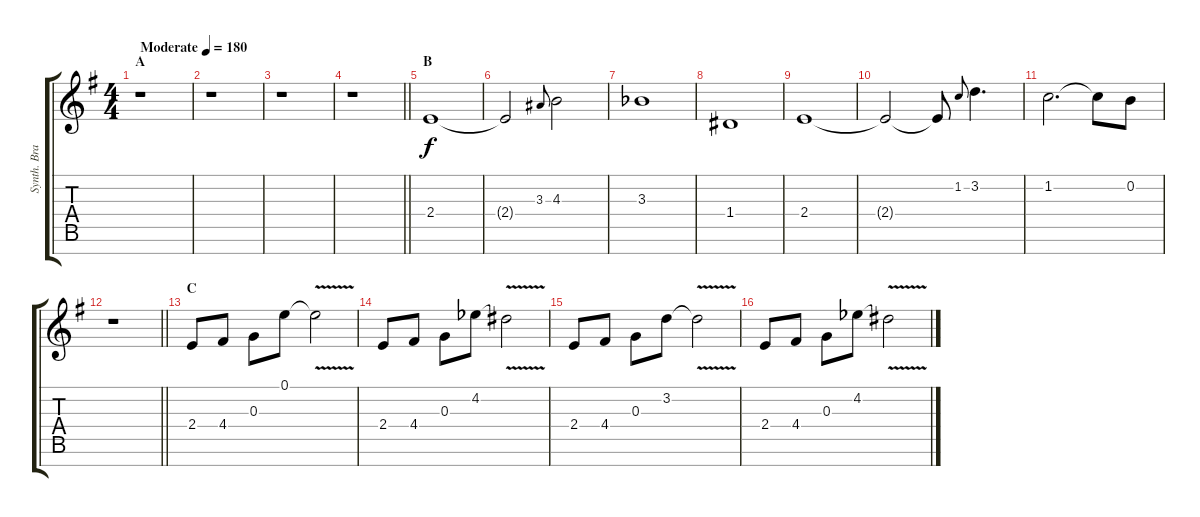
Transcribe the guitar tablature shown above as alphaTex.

\track ("Synth. Brass" "Synth. Bra") {instrument synthbrass1}
\staff {score tabs}
\tuning (E5 B4 G4 D4 A3 E3 B2) {hide}
\ts (4 4)
\section ("" "A")
\tempo (180 "Moderate")
\clef g2
\ks g
r.1{dy f instrument synthbrass1} |
r.1 |
r.1 |
\barLineRight lightlight
r.1 |
\section ("" "B")
2.4.1 |
2.4{t}.2 3.3.8{gr onbeat} 4.3.2 |
3.3{acc b}.1 |
1.4.1 |
2.4.1 |
2.4{t}.2 2.4{t}.8 1.2.8{gr onbeat} 3.2.4{d} |
1.2.2{d} 1.2{t}.8 0.2.8 |
\barLineRight lightlight
r.1 |
\section ("" "C")
2.4.8 4.4.8 0.3.8 0.1.8 0.1{v t}.2 |
2.4.8 4.4.8 0.3.8 4.2{acc b}.8 4.2{v t}.2 |
2.4.8 4.4.8 0.3.8 3.2.8 3.2{v t}.2 |
2.4.8 4.4.8 0.3.8 4.2{acc b}.8 4.2{v t}.2
